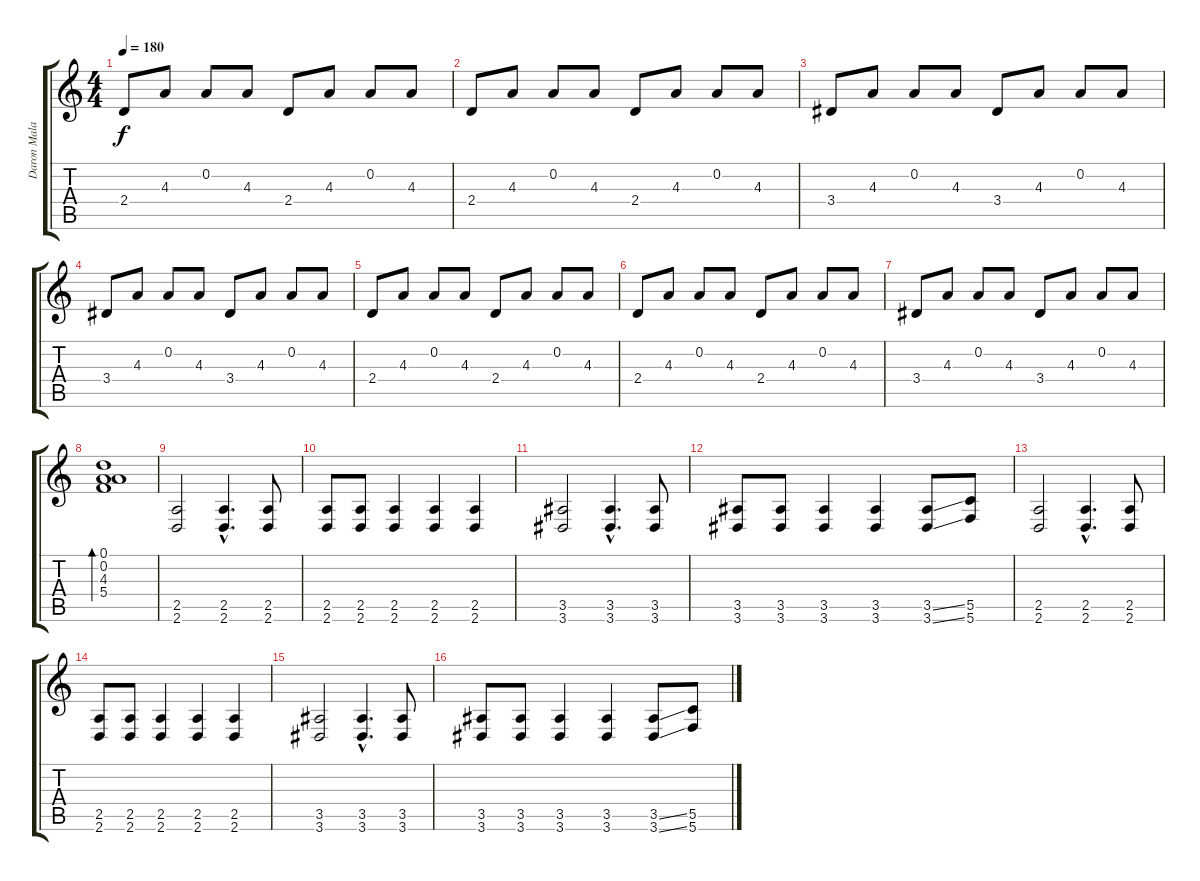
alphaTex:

\track ("Daron Malakian 2" "Daron Mala") {instrument electricguitarclean}
\staff {score tabs}
\tuning (D4 A3 F3 C3 G2 C2) {hide}
\ts (4 4)
\tempo 180
\clef g2
\ks c
2.4.8{dy f volume 10 instrument electricguitarclean} 4.3.8 0.2.8 4.3.8 2.4.8 4.3.8 0.2.8 4.3.8 |
2.4.8 4.3.8 0.2.8 4.3.8 2.4.8 4.3.8 0.2.8 4.3.8 |
3.4.8{volume 9} 4.3.8 0.2.8 4.3.8 3.4.8 4.3.8 0.2.8 4.3.8 |
3.4.8 4.3.8 0.2.8 4.3.8 3.4.8 4.3.8 0.2.8 4.3.8 |
2.4.8{volume 7} 4.3.8 0.2.8 4.3.8 2.4.8 4.3.8 0.2.8 4.3.8 |
2.4.8 4.3.8 0.2.8 4.3.8 2.4.8 4.3.8 0.2.8 4.3.8 |
3.4.8{volume 5} 4.3.8 0.2.8 4.3.8 3.4.8 4.3.8 0.2.8 4.3.8 |
(0.1 0.2 4.3 5.4).1{bd 240} |
(2.5 2.6).2{volume 13 instrument distortionguitar} (2.5{hac} 2.6{hac}).4{d} (2.5 2.6).8 |
(2.5 2.6).8 (2.5 2.6).8 (2.5 2.6).4 (2.5 2.6).4 (2.5 2.6).4 |
(3.5 3.6).2 (3.5{hac} 3.6{hac}).4{d} (3.5 3.6).8 |
(3.5 3.6).8 (3.5 3.6).8 (3.5 3.6).4 (3.5 3.6).4 (3.5{ss} 3.6{ss}).8 (5.5 5.6).8 |
(2.5 2.6).2 (2.5{hac} 2.6{hac}).4{d} (2.5 2.6).8 |
(2.5 2.6).8 (2.5 2.6).8 (2.5 2.6).4 (2.5 2.6).4 (2.5 2.6).4 |
(3.5 3.6).2 (3.5{hac} 3.6{hac}).4{d} (3.5 3.6).8 |
(3.5 3.6).8 (3.5 3.6).8 (3.5 3.6).4 (3.5 3.6).4 (3.5{ss} 3.6{ss}).8 (5.5 5.6).8
